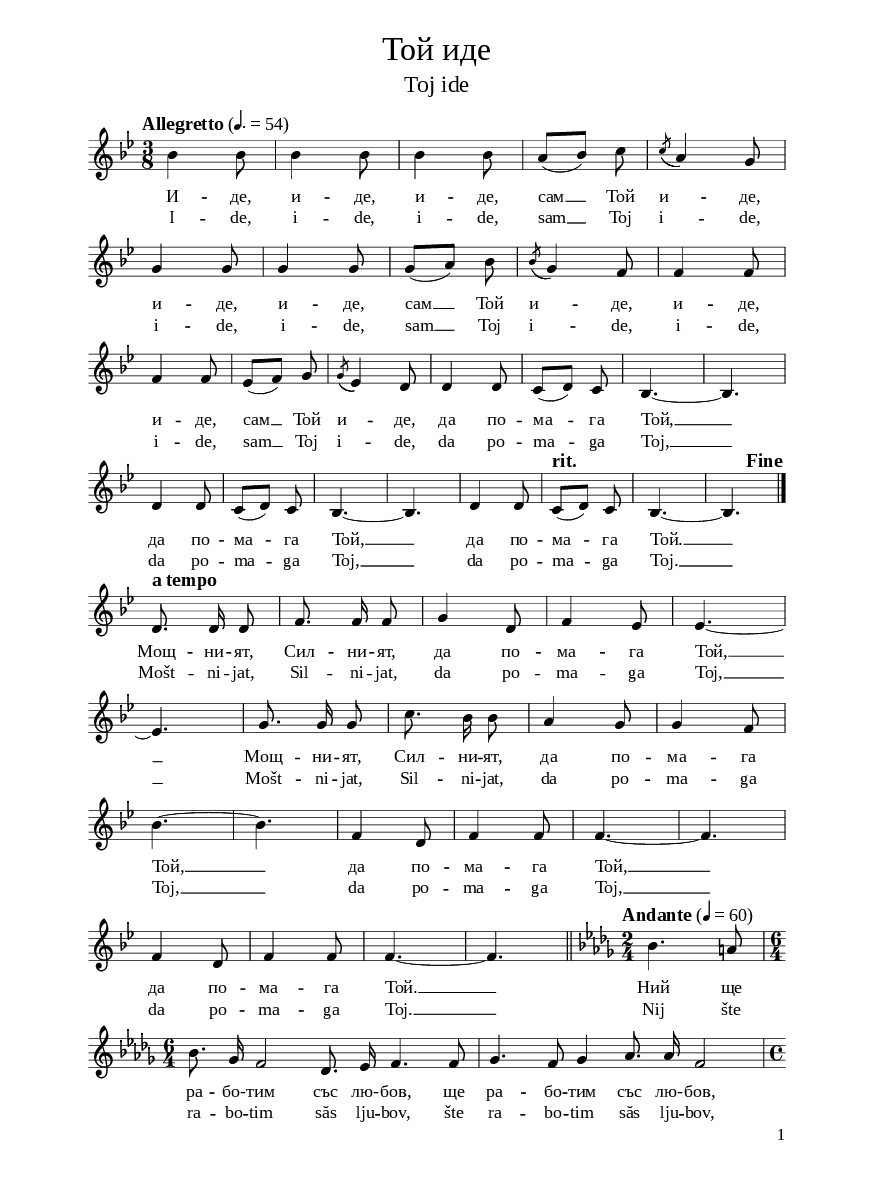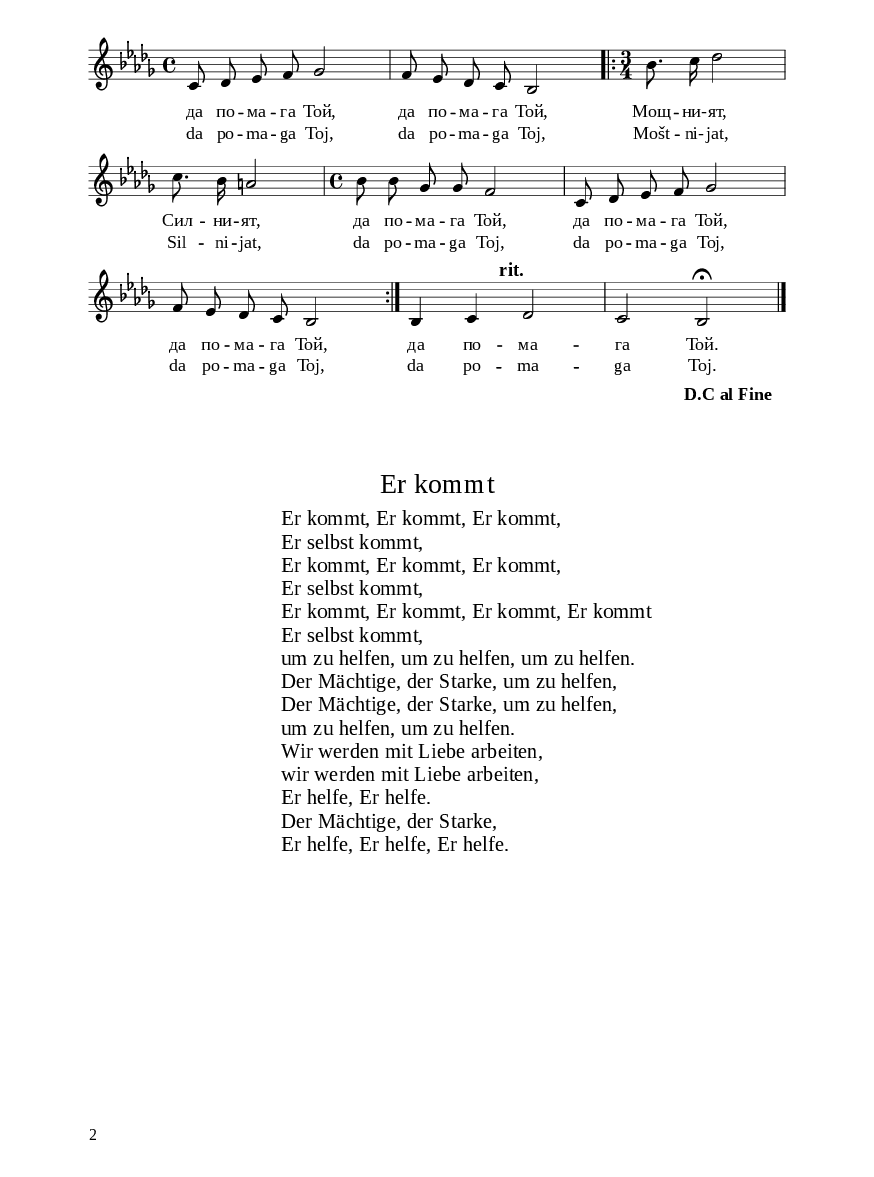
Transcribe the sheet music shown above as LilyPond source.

\version "2.24.4"

% include paper part and global functions
\include "include/globals.ily"

\bookpart {
  \label #'ref114
  \tocItem \markup "Той иде – Toj ide"
  \include "include/bookpart-paper.ily"
  \score {
    \include "include/score-layout.ily"


    \new Voice \absolute {
      \clef treble
      \key bes \major
      \time 3/8
      \tempoFunc "Allegretto" 4. "54"
      \autoBeamOff

      bes'4 bes'8 | bes'4 bes'8 |  bes'4 bes'8 |  a'8 ([ bes'8] )  c''8 \noBeam | \acciaccatura { c''8 ( } a'4 ) g'8 | \break

      g'4 g'8 | g'4 g'8 | g'8 ([ a'8] ) bes'8 \noBeam|  \acciaccatura { bes'8 ( } g'4 ) f'8 | f'4 f'8 | \break


      f'4 f'8 | es'8 ( [f'8 ]) g'8 \noBeam | \acciaccatura { g'8 ( } es'4 ) d'8 |  d'4 d'8 | c'8 ([ d'8 ]) c'8 \noBeam | bes4. ~ | bes4. \break


      | d'4 d'8 | c'8 ( [d'8] ) c'8 \noBeam | bes4. ~ | bes4. |  d'4 d'8 | \tempo "rit." c'8 [( d'8 )] \noBeam c'8 | bes4. ~ |
      \tempo "     Fine" bes4. \bar "|." \break

      \tempo "a tempo" d'8. \noBeam d'16 \noBeam d'8 |  f'8.\noBeam f'16 \noBeam f'8 | g'4 d'8 | f'4 es'8 |  es'4. ~ | \break

      es'4. | g'8.\noBeam g'16 \noBeam g'8 | c''8. \noBeam bes'16 \noBeam  bes'8 | a'4 g'8 | g'4 f'8 | \break

      bes'4. ~ | bes'4. | f'4 d'8 | f'4 f'8 | f'4. ~ | f'4. |  \break

      f'4 d'8 |f'4  f'8 | f'4. ~ |  f'4. \bar "||" \key bes \minor \time 2/4 |

      \tempoFunc "Andante" 4 "60"

      bes'4. a'8 | \break

      \time 6/4 \autoBeamOff bes'8. ges'16 f'2 des'8. es'16 f'4. f'8 |  ges'4. f'8 ges'4 as'8. as'16 f'2 |  \break

      \time 4/4  c'8 des'8 es'8 f'8 ges'2 | f'8 es'8 des'8 c'8 bes2 | \time 3/4  \bar ".|:"
      bes'8. c''16 des''2 | \break

      c''8. bes'16 a'2 | \time 4/4  bes'8 bes'8 ges'8 ges'8 f'2 | c'8 des'8 es'8 f'8 ges'2 | \break

      f'8 es'8 des'8 c'8 bes2 |
      \bar ":|." bes4 \tempo "       rit." c'4 des'2 | c'2  bes2 \fermata
      \bar "|."
    }

    \addlyrics {
      И  --  де,   и
      --  де,   и  --  де,   сам __   Той   и -- де,   и  --  де,   и  --  де,
      сам __   Той   и -- де,   и  --  де,   и  --  де,   сам __   Той  и -- де,   да
      по  --  ма  --  га   Той, __   да   по  --  ма  --  га   Той, __   да
      по  --  ма  --  га   Той. __    Мощ  --  ни  --  ят,   Сил  --  ни  --
      ят,   да   по  --  ма  --  га   Той, __  Мощ  --  ни  --  ят,
      Сил  --  ни  --  ят,   да   по  --  ма  --  га   Той, __    да   по  --
      ма  --  га   Той, __    да   по  --  ма  --  га   Той. __   Ний   ще   ра
      --  "бо-"  --  тим   със   "лю-"  --  бов,   ще   ра  --  бо  --  тим
      със   "лю-"  --  бов,   да   по  --  ма  --  га   Той,   да   по  --
      ма  --  га    Той,   Мощ  --  "ни-"  --  ят,   Сил  --  ни  --
      ят,   да   по  --  ма  --  га   Той,   да   по  --  ма  --  га
      Той,   да   по  --  ма  --  га   Той,   да   по  --  ма  --  га
      Той.
    }
    \addlyrics {
      I  --  de,   i
      --  de,   i  --  de,   sam __   Toj   i -- de,   i  --  de,   i  --  de,
      sam __   Toj   i -- de,   i  --  de,   i  --  de,   sam __   Toj  i -- de,   da
      po  --  ma  --  ga   Toj, __   da   po  --  ma  --  ga   Toj, __   da
      po  --  ma  --  ga   Toj. __    Mošt  --  ni  --  jat,   Sil  --  ni  --
      jat,   da   po  --  ma  --  ga   Toj, __  Mošt  --  ni  --  jat,
      Sil  --  ni  --  jat,   da   po  --  ma  --  ga   Toj, __    da   po  --
      ma  --  ga   Toj, __    da   po  --  ma  --  ga   Toj. __   Nij   šte   ra
      --  bo  --  tim   săs   lju  --  bov,   šte   ra  --  bo  --  tim
      săs   lju  --  bov,   da   po  --  ma  --  ga   Toj,   da   po  --
      ma  --  ga    Toj,   Mošt  --  "ni-"  --  jat,   Sil  --  ni  --
      jat,   da   po  --  ma  --  ga   Toj,   da   po  --  ma  --  ga
      Toj,   da   po  --  ma  --  ga   Toj,   da   po  --  ma  --  ga
      Toj.
    }
    \header {
      title = \titleFunc "Той иде" "Toj ide"
    }

    \midi{}
  } % score

  \markup \empty-one
  \markup \dc-one "D.C al Fine"



  % include foreign translation(s) of the song

  \markup \vspace #3

  \version "2.24.4"

\markup \fill-line { \fontsize #deTitleFontSize "Er kommt" }
\markup \null
\markup \null
\markup \abs-fontsize #10 {
  \hspace #25
  \override #`(baseline-skip . ,deCoupletBaselineSkip)

  \column { 

    \line { " " Er kommt, Er kommt, Er kommt, }

    \line { " " Er selbst kommt,  }

    \line { " "Er kommt, Er kommt, Er kommt,  }

    \line { " "Er selbst kommt,  }

    \line { " "Er kommt, Er kommt, Er kommt, Er kommt }

    \line { " " Er selbst kommt,}

    \line { " " um zu helfen, um zu helfen, um zu helfen.  }

    \line { " " Der Mächtige, der Starke, um zu helfen,  }

    \line { " " Der Mächtige, der Starke, um zu helfen,  }

    \line { " " um zu helfen, um zu helfen.  }

    \line { " "Wir werden mit Liebe arbeiten,  }

    \line { " "  wir werden mit Liebe arbeiten,  }

    \line { " " Er helfe, Er helfe. }
    \line { " "Der Mächtige, der Starke, }
    \line { " " Er helfe, Er helfe, Er helfe. }

  }
}


} % bookpart
